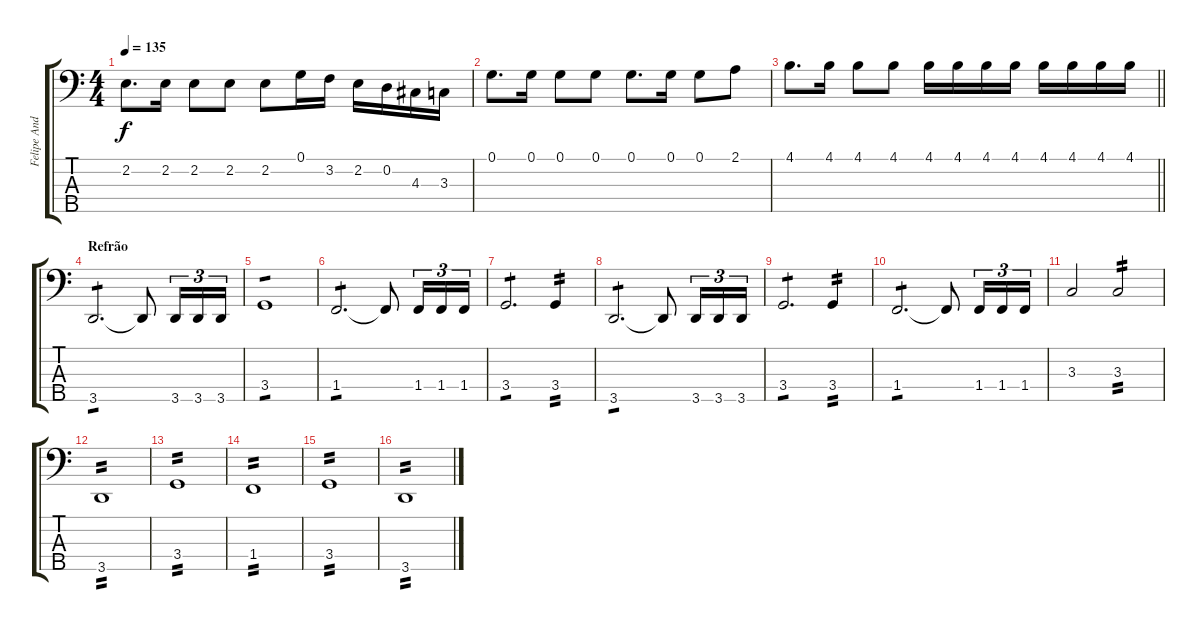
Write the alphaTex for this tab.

\track ("Felipe Andreoli" "Felipe And") {instrument electricbassfinger}
\staff {score tabs}
\tuning (G2 D2 A1 E1 B0) {hide}
\ts (4 4)
\tempo 135
\clef f4
\ks c
2.2.8{d dy f} 2.2.16 2.2.8 2.2.8 2.2.8 0.1.16 3.2.16 2.2.16 0.2.16 4.3.16 3.3.16 |
0.1.8{d} 0.1.16 0.1.8 0.1.8 0.1.8{d} 0.1.16 0.1.8 2.1.8 |
\barLineRight lightlight
4.1.8{d} 4.1.16 4.1.8 4.1.8 4.1.16 4.1.16 4.1.16 4.1.16 4.1.16 4.1.16 4.1.16 4.1.16 |
\section ("" "Refrão")
3.5.2{d tp 1} 3.5{t}.8 3.5.16{tu (3 2)} 3.5.16{tu (3 2)} 3.5.16{tu (3 2)} |
3.4.1{tp 1} |
1.4.2{d tp 1} 1.4{t}.8 1.4.16{tu (3 2)} 1.4.16{tu (3 2)} 1.4.16{tu (3 2)} |
3.4.2{d tp 1} 3.4.4{tp 2} |
3.5.2{d tp 1} 3.5{t}.8 3.5.16{tu (3 2)} 3.5.16{tu (3 2)} 3.5.16{tu (3 2)} |
3.4.2{d tp 1} 3.4.4{tp 2} |
1.4.2{d tp 1} 1.4{t}.8 1.4.16{tu (3 2)} 1.4.16{tu (3 2)} 1.4.16{tu (3 2)} |
3.3.2 3.3.2{tp 2} |
3.5.1{tp 2} |
3.4.1{tp 2} |
1.4.1{tp 2} |
3.4.1{tp 2} |
3.5.1{tp 2}
